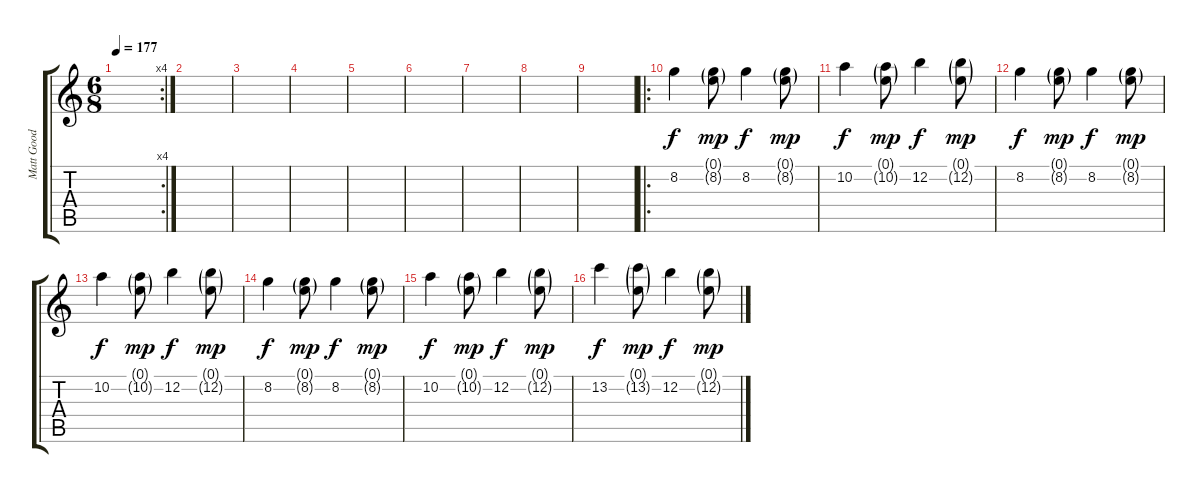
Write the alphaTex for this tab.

\track ("Matt Good" "Matt Good") {instrument distortionguitar}
\staff {score tabs}
\tuning (E4 B3 G3 D3 A2 D2) {hide}
\rc 4
\ts (6 8)
\tempo 177
\clef g2
\ks c
|
|
|
|
|
|
|
|
|
\ro
8.2.4 (0.1{g} 8.2{g}).8{dy mp} 8.2.4{dy f} (0.1{g} 8.2{g}).8{dy mp} |
10.2.4{dy f} (0.1{g} 10.2{g}).8{dy mp} 12.2.4{dy f} (0.1{g} 12.2{g}).8{dy mp} |
8.2.4{dy f} (0.1{g} 8.2{g}).8{dy mp} 8.2.4{dy f} (0.1{g} 8.2{g}).8{dy mp} |
10.2.4{dy f} (0.1{g} 10.2{g}).8{dy mp} 12.2.4{dy f} (0.1{g} 12.2{g}).8{dy mp} |
8.2.4{dy f} (0.1{g} 8.2{g}).8{dy mp} 8.2.4{dy f} (0.1{g} 8.2{g}).8{dy mp} |
10.2.4{dy f} (0.1{g} 10.2{g}).8{dy mp} 12.2.4{dy f} (0.1{g} 12.2{g}).8{dy mp} |
13.2.4{dy f} (0.1{g} 13.2{g}).8{dy mp} 12.2.4{dy f} (0.1{g} 12.2{g}).8{dy mp}
